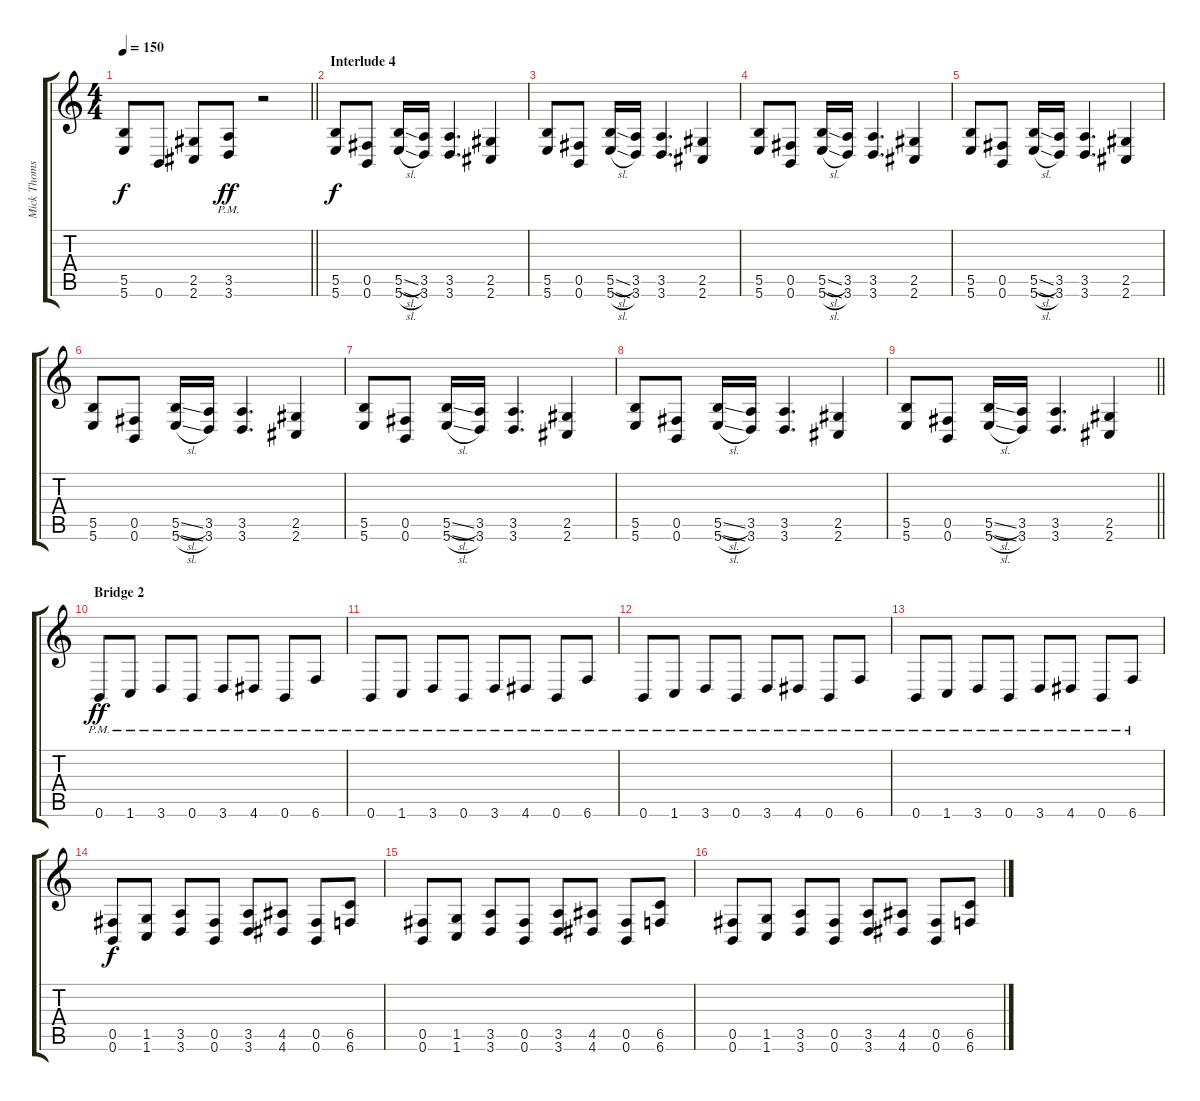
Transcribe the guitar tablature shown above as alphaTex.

\track ("Mick Thomson" "Mick Thoms") {instrument distortionguitar}
\staff {score tabs}
\tuning (Db4 Ab3 E3 B2 Gb2 B1) {hide}
\ts (4 4)
\tempo 150
\clef g2
\barLineRight lightlight
\ks c
(5.5 5.6).8{dy f} 0.6.8 (2.5 2.6).8 (3.5{pm} 3.6{pm}).8{dy ff} r.2 |
\section ("" "Interlude 4")
(5.5 5.6).8{dy f} (0.5 0.6).8 (5.5{sl} 5.6{sl}).16 (3.5 3.6).16 (3.5 3.6).4{d} (2.5 2.6).4 |
(5.5 5.6).8 (0.5 0.6).8 (5.5{sl} 5.6{sl}).16 (3.5 3.6).16 (3.5 3.6).4{d} (2.5 2.6).4 |
(5.5 5.6).8 (0.5 0.6).8 (5.5{sl} 5.6{sl}).16 (3.5 3.6).16 (3.5 3.6).4{d} (2.5 2.6).4 |
(5.5 5.6).8 (0.5 0.6).8 (5.5{sl} 5.6{sl}).16 (3.5 3.6).16 (3.5 3.6).4{d} (2.5 2.6).4 |
(5.5 5.6).8 (0.5 0.6).8 (5.5{sl} 5.6{sl}).16 (3.5 3.6).16 (3.5 3.6).4{d} (2.5 2.6).4 |
(5.5 5.6).8 (0.5 0.6).8 (5.5{sl} 5.6{sl}).16 (3.5 3.6).16 (3.5 3.6).4{d} (2.5 2.6).4 |
(5.5 5.6).8 (0.5 0.6).8 (5.5{sl} 5.6{sl}).16 (3.5 3.6).16 (3.5 3.6).4{d} (2.5 2.6).4 |
\barLineRight lightlight
(5.5 5.6).8 (0.5 0.6).8 (5.5{sl} 5.6{sl}).16 (3.5 3.6).16 (3.5 3.6).4{d} (2.5 2.6).4 |
\section ("" "Bridge 2")
0.6{pm}.8{dy ff} 1.6{pm}.8 3.6{pm}.8 0.6{pm}.8 3.6{pm}.8 4.6{pm}.8 0.6{pm}.8 6.6{pm}.8 |
0.6{pm}.8 1.6{pm}.8 3.6{pm}.8 0.6{pm}.8 3.6{pm}.8 4.6{pm}.8 0.6{pm}.8 6.6{pm}.8 |
0.6{pm}.8 1.6{pm}.8 3.6{pm}.8 0.6{pm}.8 3.6{pm}.8 4.6{pm}.8 0.6{pm}.8 6.6{pm}.8 |
0.6{pm}.8 1.6{pm}.8 3.6{pm}.8 0.6{pm}.8 3.6{pm}.8 4.6{pm}.8 0.6{pm}.8 6.6{pm}.8 |
(0.5 0.6).8{dy f} (1.5 1.6).8 (3.5 3.6).8 (0.5 0.6).8 (3.5 3.6).8 (4.5 4.6).8 (0.5 0.6).8 (6.5 6.6).8 |
(0.5 0.6).8 (1.5 1.6).8 (3.5 3.6).8 (0.5 0.6).8 (3.5 3.6).8 (4.5 4.6).8 (0.5 0.6).8 (6.5 6.6).8 |
(0.5 0.6).8 (1.5 1.6).8 (3.5 3.6).8 (0.5 0.6).8 (3.5 3.6).8 (4.5 4.6).8 (0.5 0.6).8 (6.5 6.6).8
